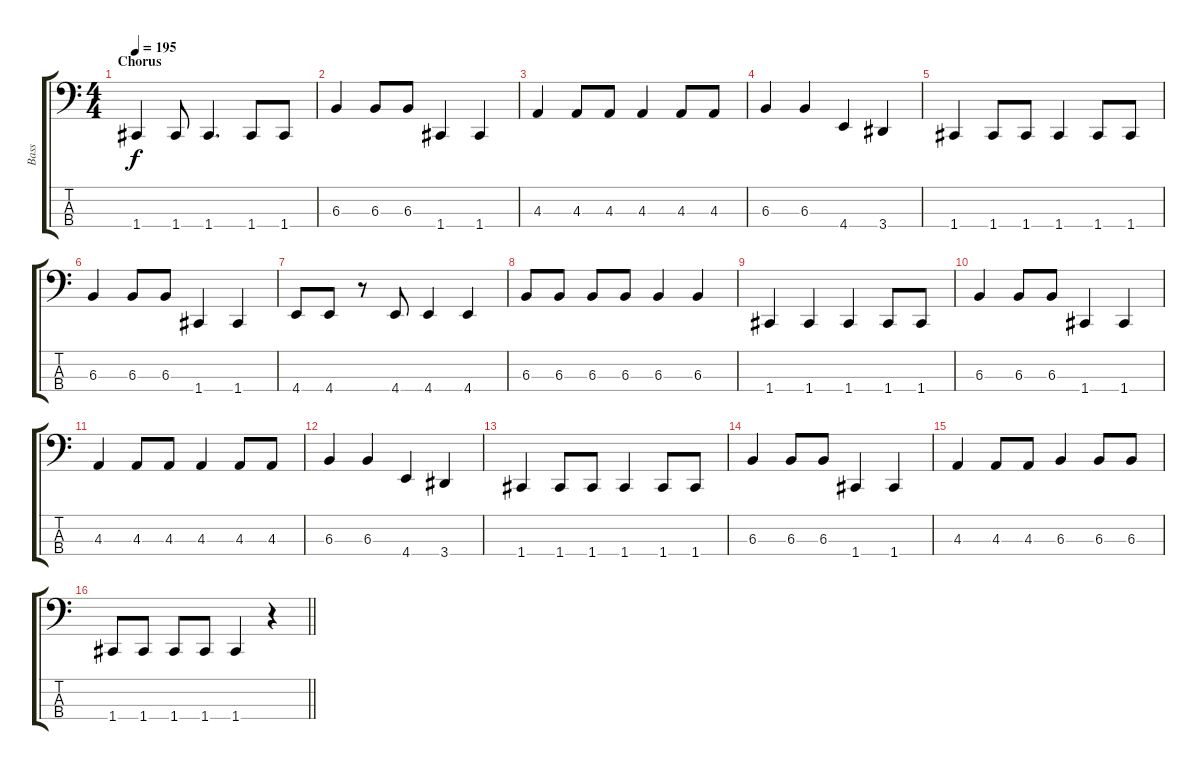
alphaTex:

\track ("Bass" "Bass") {instrument electricbasspick}
\staff {score tabs}
\tuning (Eb2 Bb1 F1 C1) {hide}
\ts (4 4)
\section ("" "Chorus")
\tempo 195
\clef f4
\ks c
1.4.4{dy f} 1.4.8 1.4.4{d} 1.4.8 1.4.8 |
6.3.4 6.3.8 6.3.8 1.4.4 1.4.4 |
4.3.4 4.3.8 4.3.8 4.3.4 4.3.8 4.3.8 |
6.3.4 6.3.4 4.4.4 3.4.4 |
1.4.4 1.4.8 1.4.8 1.4.4 1.4.8 1.4.8 |
6.3.4 6.3.8 6.3.8 1.4.4 1.4.4 |
4.4.8 4.4.8 r.8 4.4.8 4.4.4 4.4.4 |
6.3.8 6.3.8 6.3.8 6.3.8 6.3.4 6.3.4 |
1.4.4 1.4.4 1.4.4 1.4.8 1.4.8 |
6.3.4 6.3.8 6.3.8 1.4.4 1.4.4 |
4.3.4 4.3.8 4.3.8 4.3.4 4.3.8 4.3.8 |
6.3.4 6.3.4 4.4.4 3.4.4 |
1.4.4 1.4.8 1.4.8 1.4.4 1.4.8 1.4.8 |
6.3.4 6.3.8 6.3.8 1.4.4 1.4.4 |
4.3.4 4.3.8 4.3.8 6.3.4 6.3.8 6.3.8 |
\barLineRight lightlight
1.4.8 1.4.8 1.4.8 1.4.8 1.4.4 r.4
